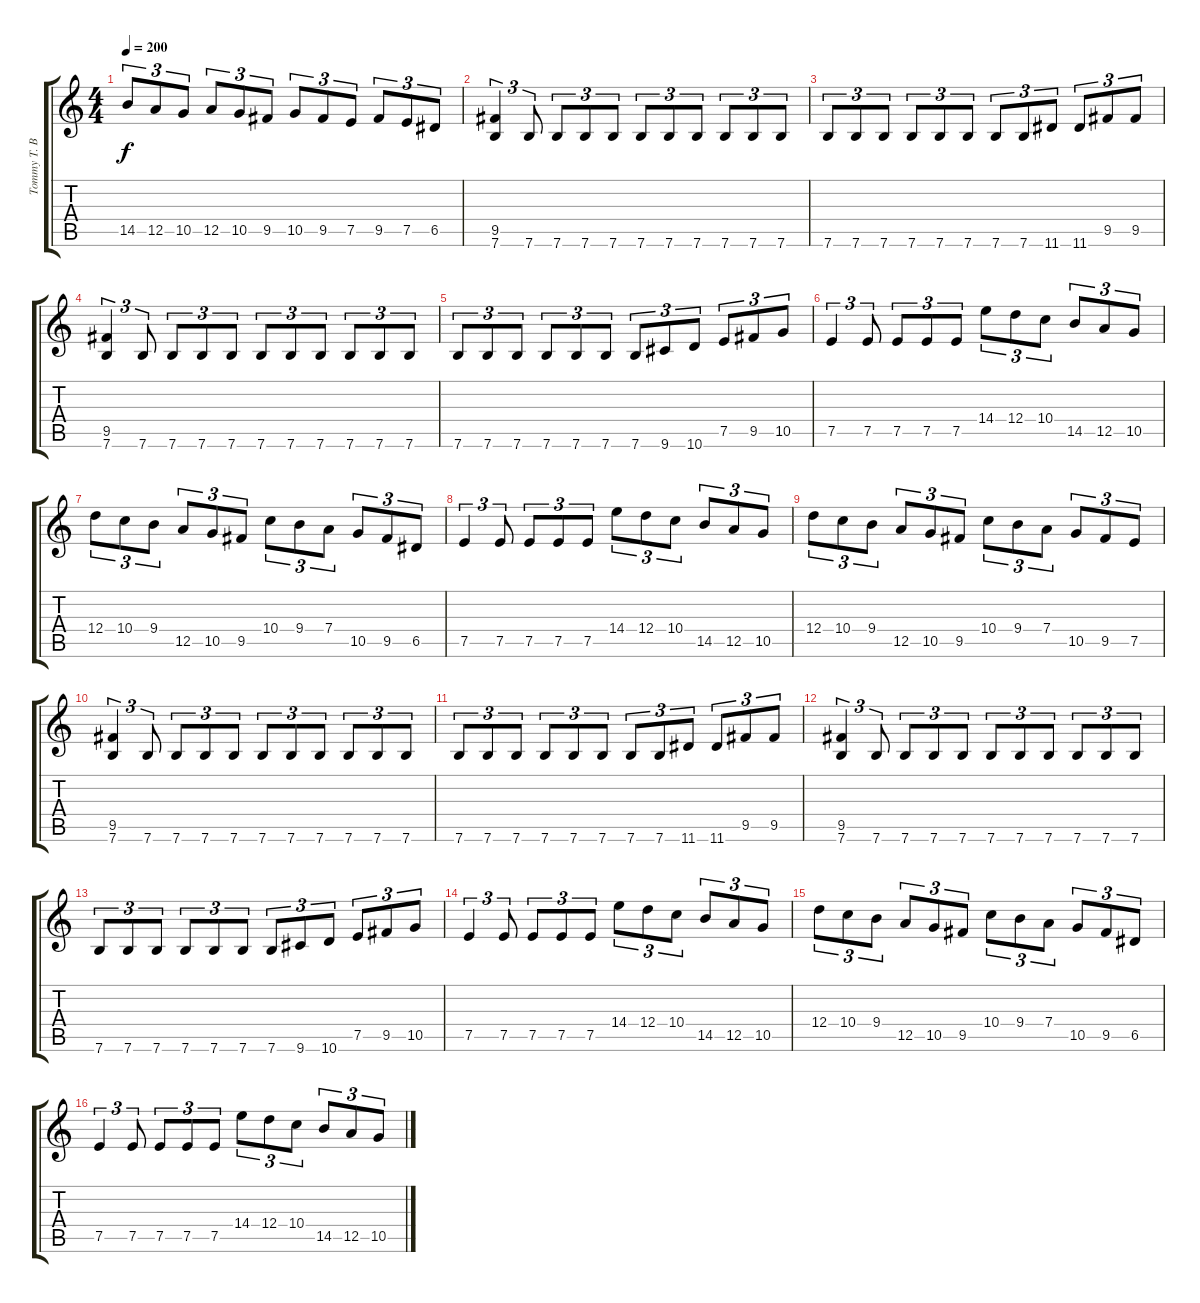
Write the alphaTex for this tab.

\track ("Tommy T. Baron (RHYTHM)" "Tommy T. B") {instrument overdrivenguitar}
\staff {score tabs}
\tuning (E4 B3 G3 D3 A2 E2) {hide}
\ts (4 4)
\tempo 200
\clef g2
\ks c
14.5.8{tu (3 2) dy f} 12.5.8{tu (3 2)} 10.5.8{tu (3 2)} 12.5.8{tu (3 2)} 10.5.8{tu (3 2)} 9.5.8{tu (3 2)} 10.5.8{tu (3 2)} 9.5.8{tu (3 2)} 7.5.8{tu (3 2)} 9.5.8{tu (3 2)} 7.5.8{tu (3 2)} 6.5.8{tu (3 2)} |
(9.5 7.6).4{tu (3 2)} 7.6.8{tu (3 2)} 7.6.8{tu (3 2)} 7.6.8{tu (3 2)} 7.6.8{tu (3 2)} 7.6.8{tu (3 2)} 7.6.8{tu (3 2)} 7.6.8{tu (3 2)} 7.6.8{tu (3 2)} 7.6.8{tu (3 2)} 7.6.8{tu (3 2)} |
7.6.8{tu (3 2)} 7.6.8{tu (3 2)} 7.6.8{tu (3 2)} 7.6.8{tu (3 2)} 7.6.8{tu (3 2)} 7.6.8{tu (3 2)} 7.6.8{tu (3 2)} 7.6.8{tu (3 2)} 11.6.8{tu (3 2)} 11.6.8{tu (3 2)} 9.5.8{tu (3 2)} 9.5.8{tu (3 2)} |
(9.5 7.6).4{tu (3 2)} 7.6.8{tu (3 2)} 7.6.8{tu (3 2)} 7.6.8{tu (3 2)} 7.6.8{tu (3 2)} 7.6.8{tu (3 2)} 7.6.8{tu (3 2)} 7.6.8{tu (3 2)} 7.6.8{tu (3 2)} 7.6.8{tu (3 2)} 7.6.8{tu (3 2)} |
7.6.8{tu (3 2)} 7.6.8{tu (3 2)} 7.6.8{tu (3 2)} 7.6.8{tu (3 2)} 7.6.8{tu (3 2)} 7.6.8{tu (3 2)} 7.6.8{tu (3 2)} 9.6.8{tu (3 2)} 10.6.8{tu (3 2)} 7.5.8{tu (3 2)} 9.5.8{tu (3 2)} 10.5.8{tu (3 2)} |
7.5.4{tu (3 2)} 7.5.8{tu (3 2)} 7.5.8{tu (3 2)} 7.5.8{tu (3 2)} 7.5.8{tu (3 2)} 14.4.8{tu (3 2)} 12.4.8{tu (3 2)} 10.4.8{tu (3 2)} 14.5.8{tu (3 2)} 12.5.8{tu (3 2)} 10.5.8{tu (3 2)} |
12.4.8{tu (3 2)} 10.4.8{tu (3 2)} 9.4.8{tu (3 2)} 12.5.8{tu (3 2)} 10.5.8{tu (3 2)} 9.5.8{tu (3 2)} 10.4.8{tu (3 2)} 9.4.8{tu (3 2)} 7.4.8{tu (3 2)} 10.5.8{tu (3 2)} 9.5.8{tu (3 2)} 6.5.8{tu (3 2)} |
7.5.4{tu (3 2)} 7.5.8{tu (3 2)} 7.5.8{tu (3 2)} 7.5.8{tu (3 2)} 7.5.8{tu (3 2)} 14.4.8{tu (3 2)} 12.4.8{tu (3 2)} 10.4.8{tu (3 2)} 14.5.8{tu (3 2)} 12.5.8{tu (3 2)} 10.5.8{tu (3 2)} |
12.4.8{tu (3 2)} 10.4.8{tu (3 2)} 9.4.8{tu (3 2)} 12.5.8{tu (3 2)} 10.5.8{tu (3 2)} 9.5.8{tu (3 2)} 10.4.8{tu (3 2)} 9.4.8{tu (3 2)} 7.4.8{tu (3 2)} 10.5.8{tu (3 2)} 9.5.8{tu (3 2)} 7.5.8{tu (3 2)} |
(9.5 7.6).4{tu (3 2)} 7.6.8{tu (3 2)} 7.6.8{tu (3 2)} 7.6.8{tu (3 2)} 7.6.8{tu (3 2)} 7.6.8{tu (3 2)} 7.6.8{tu (3 2)} 7.6.8{tu (3 2)} 7.6.8{tu (3 2)} 7.6.8{tu (3 2)} 7.6.8{tu (3 2)} |
7.6.8{tu (3 2)} 7.6.8{tu (3 2)} 7.6.8{tu (3 2)} 7.6.8{tu (3 2)} 7.6.8{tu (3 2)} 7.6.8{tu (3 2)} 7.6.8{tu (3 2)} 7.6.8{tu (3 2)} 11.6.8{tu (3 2)} 11.6.8{tu (3 2)} 9.5.8{tu (3 2)} 9.5.8{tu (3 2)} |
(9.5 7.6).4{tu (3 2)} 7.6.8{tu (3 2)} 7.6.8{tu (3 2)} 7.6.8{tu (3 2)} 7.6.8{tu (3 2)} 7.6.8{tu (3 2)} 7.6.8{tu (3 2)} 7.6.8{tu (3 2)} 7.6.8{tu (3 2)} 7.6.8{tu (3 2)} 7.6.8{tu (3 2)} |
7.6.8{tu (3 2)} 7.6.8{tu (3 2)} 7.6.8{tu (3 2)} 7.6.8{tu (3 2)} 7.6.8{tu (3 2)} 7.6.8{tu (3 2)} 7.6.8{tu (3 2)} 9.6.8{tu (3 2)} 10.6.8{tu (3 2)} 7.5.8{tu (3 2)} 9.5.8{tu (3 2)} 10.5.8{tu (3 2)} |
7.5.4{tu (3 2)} 7.5.8{tu (3 2)} 7.5.8{tu (3 2)} 7.5.8{tu (3 2)} 7.5.8{tu (3 2)} 14.4.8{tu (3 2)} 12.4.8{tu (3 2)} 10.4.8{tu (3 2)} 14.5.8{tu (3 2)} 12.5.8{tu (3 2)} 10.5.8{tu (3 2)} |
12.4.8{tu (3 2)} 10.4.8{tu (3 2)} 9.4.8{tu (3 2)} 12.5.8{tu (3 2)} 10.5.8{tu (3 2)} 9.5.8{tu (3 2)} 10.4.8{tu (3 2)} 9.4.8{tu (3 2)} 7.4.8{tu (3 2)} 10.5.8{tu (3 2)} 9.5.8{tu (3 2)} 6.5.8{tu (3 2)} |
7.5.4{tu (3 2)} 7.5.8{tu (3 2)} 7.5.8{tu (3 2)} 7.5.8{tu (3 2)} 7.5.8{tu (3 2)} 14.4.8{tu (3 2)} 12.4.8{tu (3 2)} 10.4.8{tu (3 2)} 14.5.8{tu (3 2)} 12.5.8{tu (3 2)} 10.5.8{tu (3 2)}
